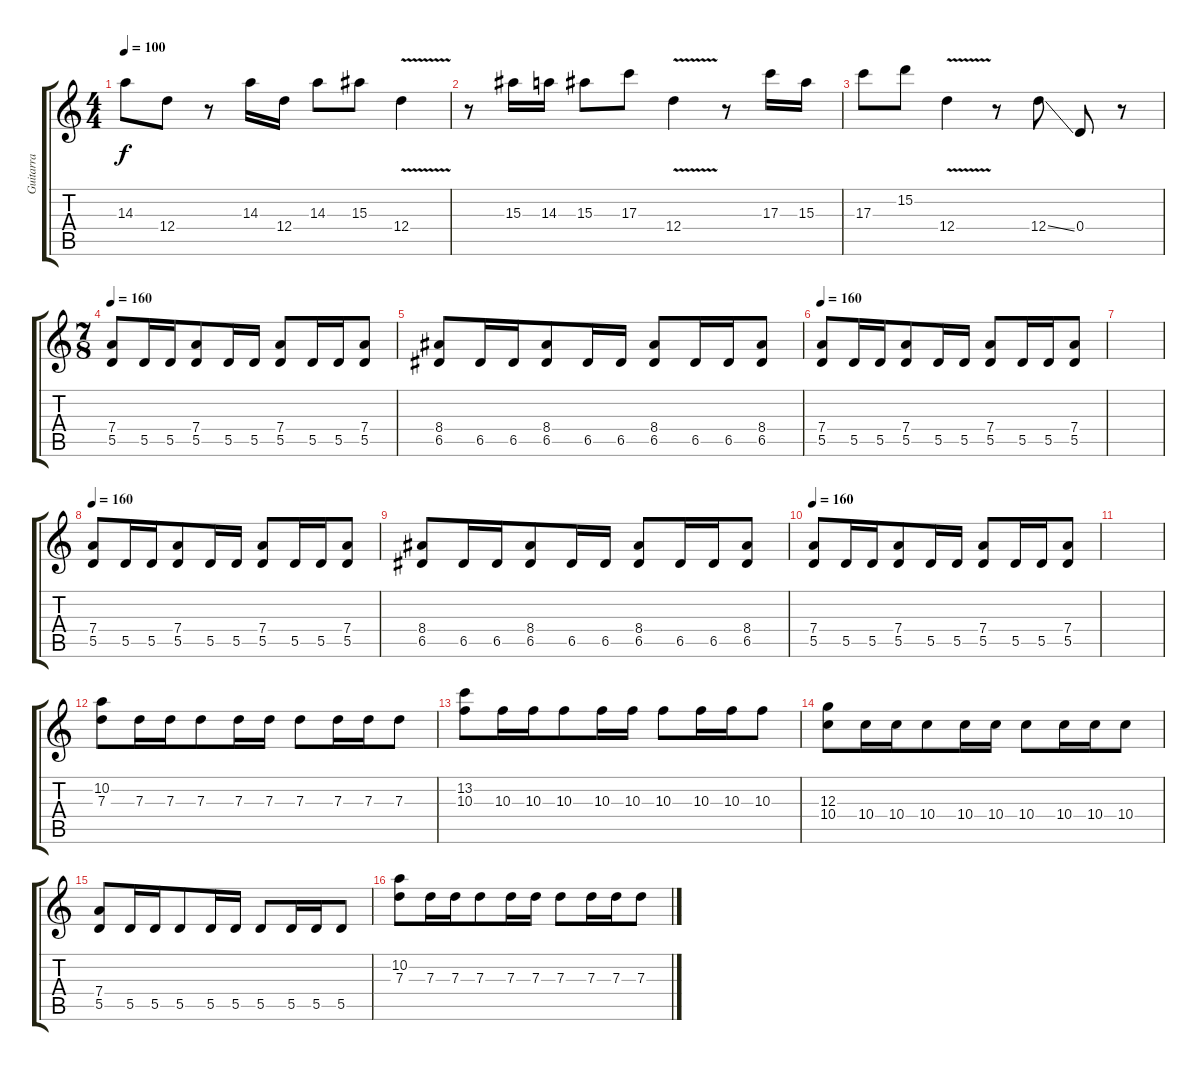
\track ("Guitarra" "Guitarra") {instrument distortionguitar}
\staff {score tabs}
\tuning (E4 B3 G3 D3 A2 E2) {hide}
\ts (4 4)
\tempo 100
\clef g2
\ks c
14.3.8{dy f} 12.4.8 r.8 14.3.16 12.4.16 14.3.8 15.3.8 12.4{v}.4 |
r.8 15.3.16 14.3.16 15.3.8 17.3.8 12.4{v}.4 r.8 17.3.16 15.3.16 |
17.3.8 15.2.8 12.4{v}.4 r.8 12.4{ss}.8 0.4.8 r.8 |
\ts (7 8)
\tempo 100
\tempo 160
(7.4 5.5).8 5.5.16 5.5.16 (7.4 5.5).8 5.5.16 5.5.16 (7.4 5.5).8 5.5.16 5.5.16 (7.4 5.5).8 |
(8.4 6.5).8 6.5.16 6.5.16 (8.4 6.5).8 6.5.16 6.5.16 (8.4 6.5).8 6.5.16 6.5.16 (8.4 6.5).8 |
\tempo 160
(7.4 5.5).8 5.5.16 5.5.16 (7.4 5.5).8 5.5.16 5.5.16 (7.4 5.5).8 5.5.16 5.5.16 (7.4 5.5).8 |
|
\tempo 160
(7.4 5.5).8 5.5.16 5.5.16 (7.4 5.5).8 5.5.16 5.5.16 (7.4 5.5).8 5.5.16 5.5.16 (7.4 5.5).8 |
(8.4 6.5).8 6.5.16 6.5.16 (8.4 6.5).8 6.5.16 6.5.16 (8.4 6.5).8 6.5.16 6.5.16 (8.4 6.5).8 |
\tempo 160
(7.4 5.5).8 5.5.16 5.5.16 (7.4 5.5).8 5.5.16 5.5.16 (7.4 5.5).8 5.5.16 5.5.16 (7.4 5.5).8 |
|
(10.2 7.3).8 7.3.16 7.3.16 7.3.8 7.3.16 7.3.16 7.3.8 7.3.16 7.3.16 7.3.8 |
(13.2 10.3).8 10.3.16 10.3.16 10.3.8 10.3.16 10.3.16 10.3.8 10.3.16 10.3.16 10.3.8 |
(12.3 10.4).8 10.4.16 10.4.16 10.4.8 10.4.16 10.4.16 10.4.8 10.4.16 10.4.16 10.4.8 |
(7.4 5.5).8 5.5.16 5.5.16 5.5.8 5.5.16 5.5.16 5.5.8 5.5.16 5.5.16 5.5.8 |
(10.2 7.3).8 7.3.16 7.3.16 7.3.8 7.3.16 7.3.16 7.3.8 7.3.16 7.3.16 7.3.8
